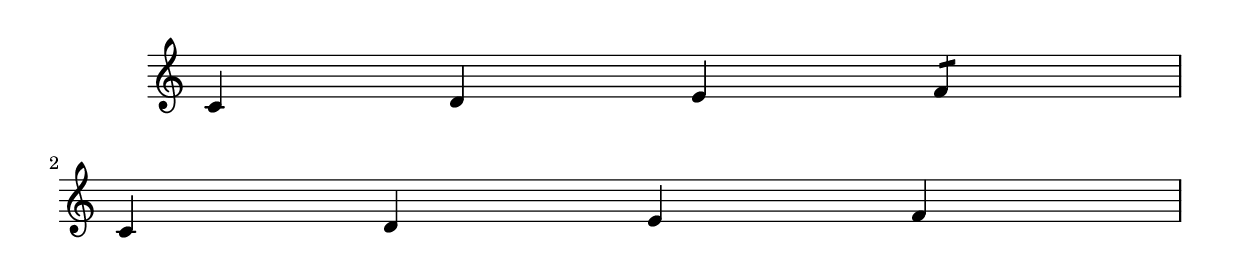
#(ly:set-option 'midi-extension "mid")
\version "2.12.3"
\include "english.ly"

\score{

<<
  \new Voice = "one" {
\once \override Staff.TimeSignature #'stencil = ##f
\clef treble
\key c \major
\autoBeamOn  
\bar "|:"  c' d' e' f' :| \break 

  c' d' e' f' \bar "|" \break
  }
>>
 }
